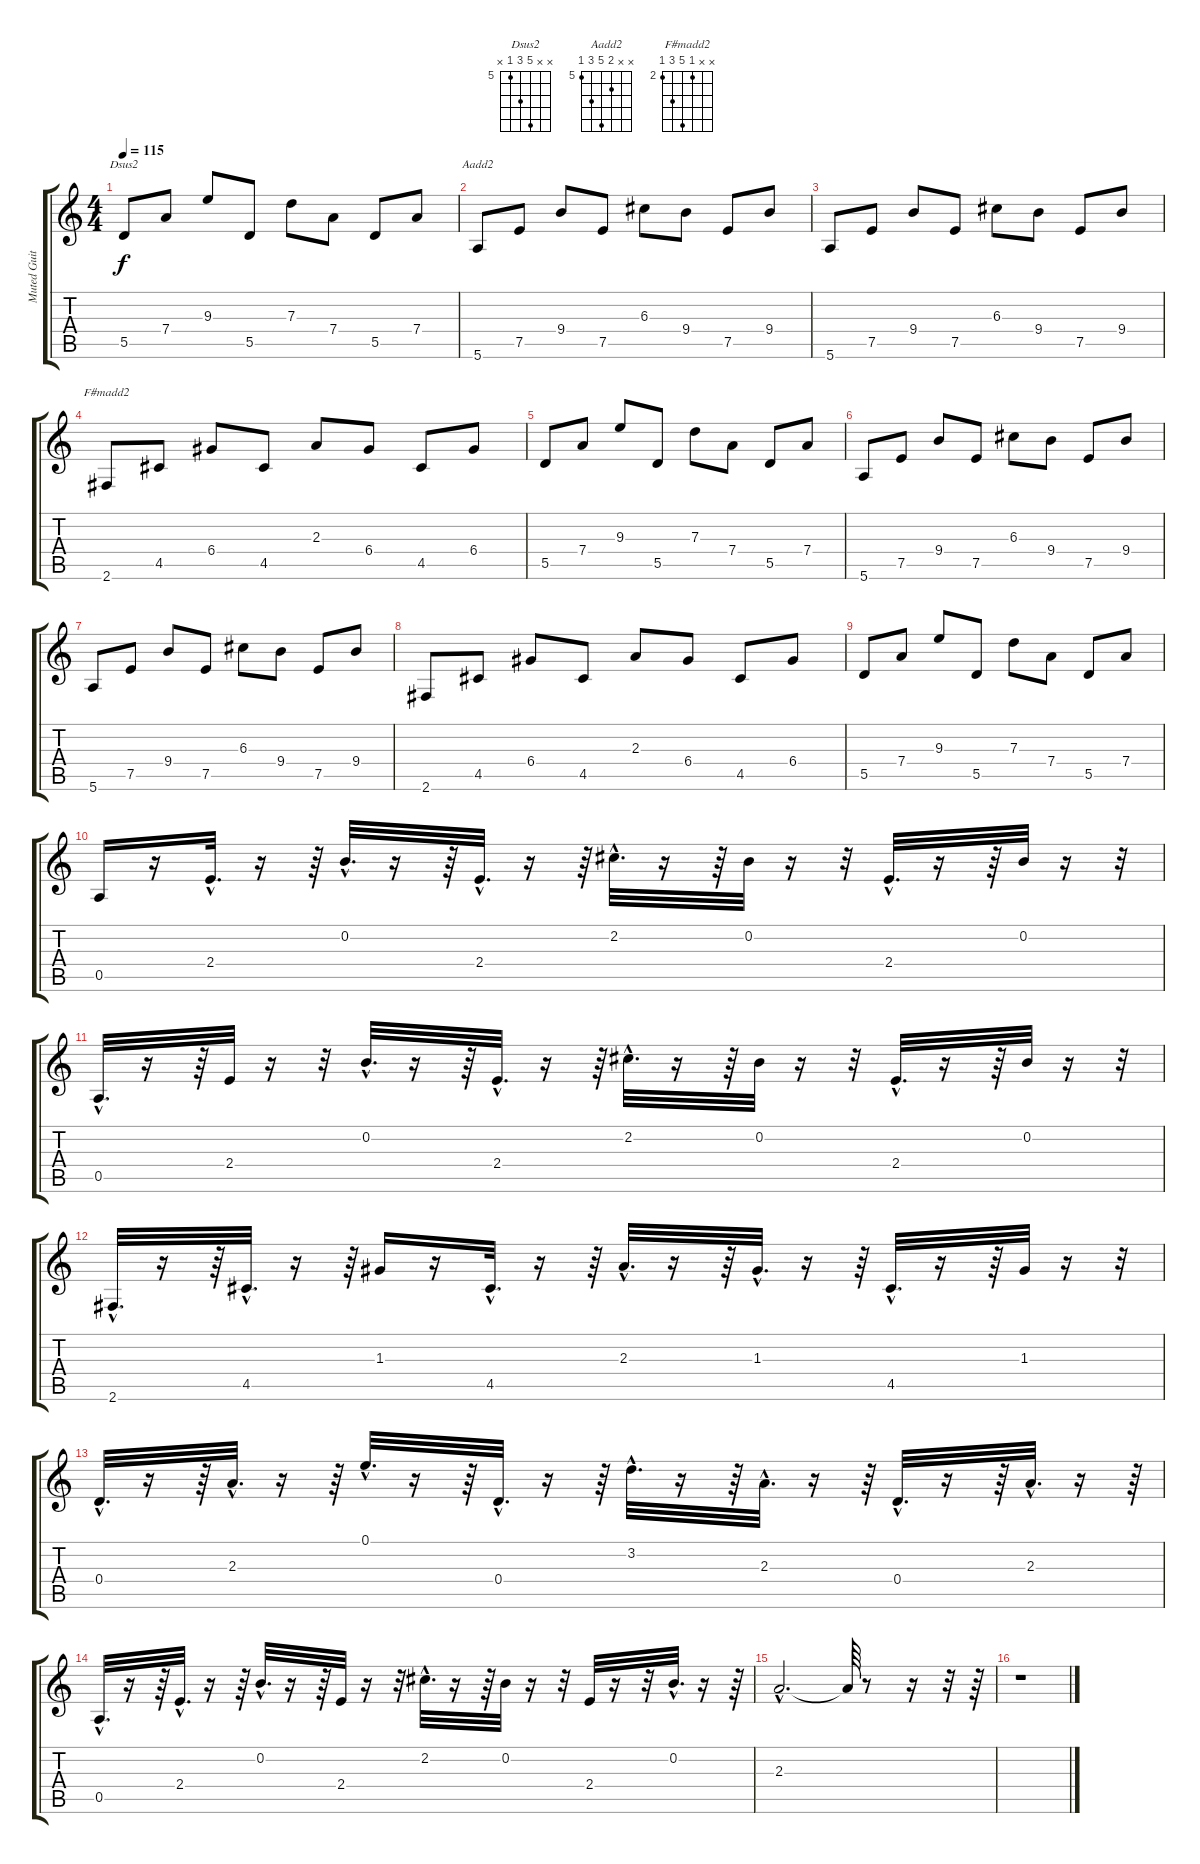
\track ("Muted Guitar        " "Muted Guit") {instrument electricguitarmuted}
\staff {score tabs}
\tuning (E4 B3 G3 D3 A2 E2) {hide}
\chord ("Dsus2" x x 9 7 5 x) {firstfret 5}
\chord ("Aadd2" x x 6 9 7 5) {firstfret 5}
\chord ("F#madd2" x x 2 6 4 2) {firstfret 2}
\ts (4 4)
\tempo 115
\clef g2
\ks c
5.5.8{ch "Dsus2" dy f} 7.4.8 9.3.8 5.5.8 7.3.8 7.4.8 5.5.8 7.4.8 |
5.6.8{ch "Aadd2"} 7.5.8 9.4.8 7.5.8 6.3.8 9.4.8 7.5.8 9.4.8 |
5.6.8 7.5.8 9.4.8 7.5.8 6.3.8 9.4.8 7.5.8 9.4.8 |
2.6.8{ch "F#madd2"} 4.5.8 6.4.8 4.5.8 2.3.8 6.4.8 4.5.8 6.4.8 |
5.5.8 7.4.8 9.3.8 5.5.8 7.3.8 7.4.8 5.5.8 7.4.8 |
5.6.8 7.5.8 9.4.8 7.5.8 6.3.8 9.4.8 7.5.8 9.4.8 |
5.6.8 7.5.8 9.4.8 7.5.8 6.3.8 9.4.8 7.5.8 9.4.8 |
2.6.8 4.5.8 6.4.8 4.5.8 2.3.8 6.4.8 4.5.8 6.4.8 |
5.5.8 7.4.8 9.3.8 5.5.8 7.3.8 7.4.8 5.5.8 7.4.8 |
0.5.16 r.16 2.4{hac}.32{d} r.16 r.64 0.2{hac}.32{d} r.16 r.64 2.4{hac}.32{d} r.16 r.64 2.2{hac}.32{d} r.16 r.64 0.2.32 r.16 r.32 2.4{hac}.32{d} r.16 r.64 0.2.32 r.16 r.32 |
0.5{hac}.32{d} r.16 r.64 2.4.32 r.16 r.32 0.2{hac}.32{d} r.16 r.64 2.4{hac}.32{d} r.16 r.64 2.2{hac}.32{d} r.16 r.64 0.2.32 r.16 r.32 2.4{hac}.32{d} r.16 r.64 0.2.32 r.16 r.32 |
2.6{hac}.32{d} r.16 r.64 4.5{hac}.32{d} r.16 r.64 1.3.16 r.16 4.5{hac}.32{d} r.16 r.64 2.3{hac}.32{d} r.16 r.64 1.3{hac}.32{d} r.16 r.64 4.5{hac}.32{d} r.16 r.64 1.3.32 r.16 r.32 |
0.4{hac}.32{d} r.16 r.64 2.3{hac}.32{d} r.16 r.64 0.1{hac}.32{d} r.16 r.64 0.4{hac}.32{d} r.16 r.64 3.2{hac}.32{d} r.16 r.64 2.3{hac}.32{d} r.16 r.64 0.4{hac}.32{d} r.16 r.64 2.3{hac}.32{d} r.16 r.64 |
0.5{hac}.32{d} r.16 r.64 2.4{hac}.32{d} r.16 r.64 0.2{hac}.32{d} r.16 r.64 2.4.32 r.16 r.32 2.2{hac}.32{d} r.16 r.64 0.2.32 r.16 r.32 2.4.32 r.16 r.32 0.2{hac}.32{d} r.16 r.64 |
2.3{hac}.2{d} 2.3{t}.64 r.8 r.16 r.32 r.64 |
r.1
